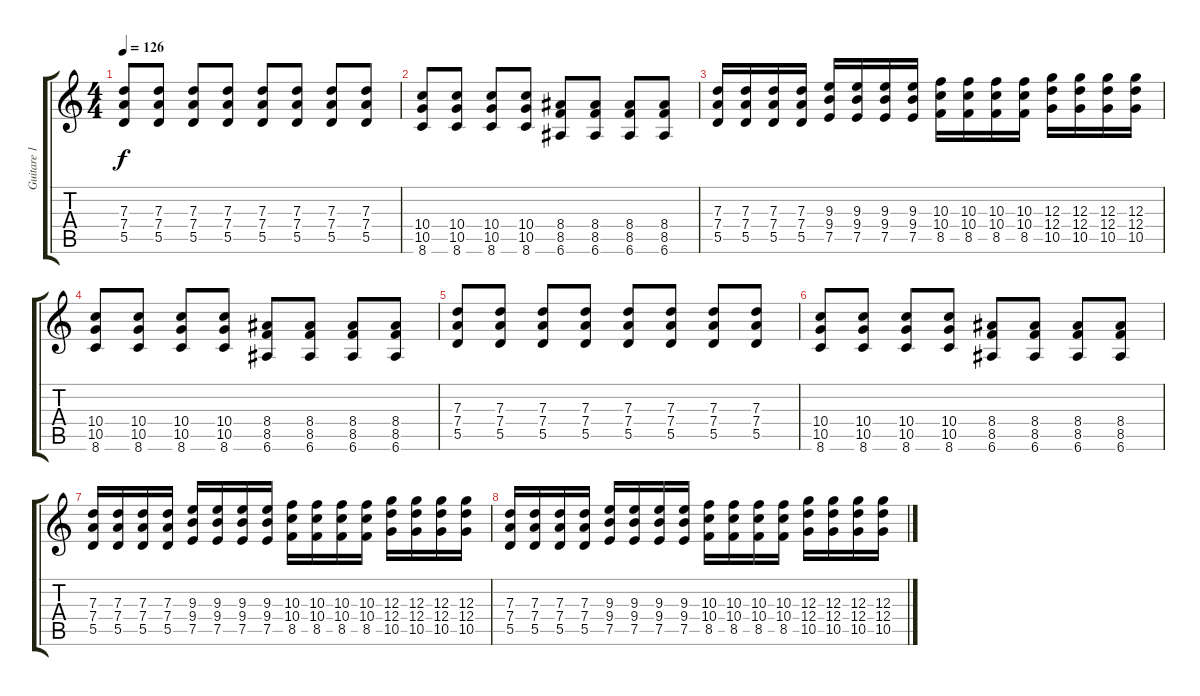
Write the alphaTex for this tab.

\track ("Guitare 1" "Guitare 1") {instrument distortionguitar}
\staff {score tabs}
\tuning (E4 B3 G3 D3 A2 E2) {hide}
\ts (4 4)
\tempo 126
\clef g2
\ks c
(7.3 7.4 5.5).8{dy f} (7.3 7.4 5.5).8 (7.3 7.4 5.5).8 (7.3 7.4 5.5).8 (7.3 7.4 5.5).8 (7.3 7.4 5.5).8 (7.3 7.4 5.5).8 (7.3 7.4 5.5).8 |
(10.4 10.5 8.6).8 (10.4 10.5 8.6).8 (10.4 10.5 8.6).8 (10.4 10.5 8.6).8 (8.4 8.5 6.6).8 (8.4 8.5 6.6).8 (8.4 8.5 6.6).8 (8.4 8.5 6.6).8 |
(7.3 7.4 5.5).16 (7.3 7.4 5.5).16 (7.3 7.4 5.5).16 (7.3 7.4 5.5).16 (9.3 9.4 7.5).16 (9.3 9.4 7.5).16 (9.3 9.4 7.5).16 (9.3 9.4 7.5).16 (10.3 10.4 8.5).16 (10.3 10.4 8.5).16 (10.3 10.4 8.5).16 (10.3 10.4 8.5).16 (12.3 12.4 10.5).16 (12.3 12.4 10.5).16 (12.3 12.4 10.5).16 (12.3 12.4 10.5).16 |
(10.4 10.5 8.6).8 (10.4 10.5 8.6).8 (10.4 10.5 8.6).8 (10.4 10.5 8.6).8 (8.4 8.5 6.6).8 (8.4 8.5 6.6).8 (8.4 8.5 6.6).8 (8.4 8.5 6.6).8 |
(7.3 7.4 5.5).8 (7.3 7.4 5.5).8 (7.3 7.4 5.5).8 (7.3 7.4 5.5).8 (7.3 7.4 5.5).8 (7.3 7.4 5.5).8 (7.3 7.4 5.5).8 (7.3 7.4 5.5).8 |
(10.4 10.5 8.6).8 (10.4 10.5 8.6).8 (10.4 10.5 8.6).8 (10.4 10.5 8.6).8 (8.4 8.5 6.6).8 (8.4 8.5 6.6).8 (8.4 8.5 6.6).8 (8.4 8.5 6.6).8 |
(7.3 7.4 5.5).16 (7.3 7.4 5.5).16 (7.3 7.4 5.5).16 (7.3 7.4 5.5).16 (9.3 9.4 7.5).16 (9.3 9.4 7.5).16 (9.3 9.4 7.5).16 (9.3 9.4 7.5).16 (10.3 10.4 8.5).16 (10.3 10.4 8.5).16 (10.3 10.4 8.5).16 (10.3 10.4 8.5).16 (12.3 12.4 10.5).16 (12.3 12.4 10.5).16 (12.3 12.4 10.5).16 (12.3 12.4 10.5).16 |
(7.3 7.4 5.5).16 (7.3 7.4 5.5).16 (7.3 7.4 5.5).16 (7.3 7.4 5.5).16 (9.3 9.4 7.5).16 (9.3 9.4 7.5).16 (9.3 9.4 7.5).16 (9.3 9.4 7.5).16 (10.3 10.4 8.5).16 (10.3 10.4 8.5).16 (10.3 10.4 8.5).16 (10.3 10.4 8.5).16 (12.3 12.4 10.5).16 (12.3 12.4 10.5).16 (12.3 12.4 10.5).16 (12.3 12.4 10.5).16
